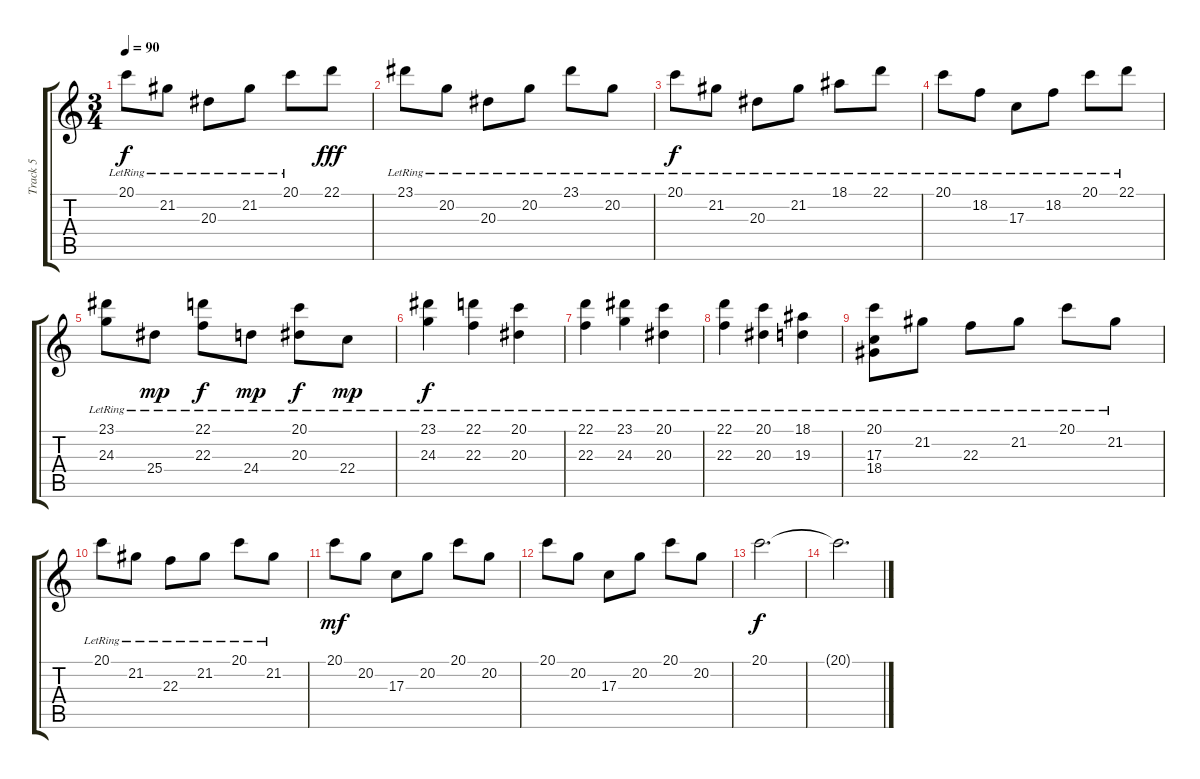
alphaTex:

\track ("Track 5" "Track 5") {instrument acousticgrandpiano}
\staff {score tabs}
\tuning (E4 B3 G3 D3 A2 E2) {hide}
\ts (3 4)
\tempo 90
\clef g2
\ks c
20.1{lr}.8{dy f} 21.2{lr}.8 20.3{lr}.8 21.2{lr}.8 20.1{lr}.8 22.1.8{dy fff} |
23.1{lr}.8 20.2{lr}.8 20.3{lr}.8 20.2{lr}.8 23.1{lr}.8 20.2{lr}.8 |
20.1{lr}.8{dy f} 21.2{lr}.8 20.3{lr}.8 21.2{lr}.8 18.1{lr}.8 22.1{lr}.8 |
20.1{lr}.8 18.2{lr}.8 17.3{lr}.8 18.2{lr}.8 20.1{lr}.8 22.1{lr}.8 |
(23.1{lr} 24.3{lr}).8 25.4{lr}.8{dy mp} (22.1{lr} 22.3{lr}).8{dy f} 24.4{lr}.8{dy mp} (20.1{lr} 20.3{lr}).8{dy f} 22.4{lr}.8{dy mp} |
(23.1{lr} 24.3{lr}).4{dy f} (22.1{lr} 22.3{lr}).4 (20.1{lr} 20.3{lr}).4 |
(22.1{lr} 22.3{lr}).4 (23.1{lr} 24.3{lr}).4 (20.1{lr} 20.3{lr}).4 |
(22.1{lr} 22.3{lr}).4 (20.1{lr} 20.3{lr}).4 (18.1{lr} 19.3{lr}).4 |
(20.1{lr} 17.3{lr} 18.4{lr}).8 21.2{lr}.8 22.3{lr}.8 21.2{lr}.8 20.1{lr}.8 21.2{lr}.8 |
20.1{lr}.8 21.2{lr}.8 22.3{lr}.8 21.2{lr}.8 20.1{lr}.8 21.2{lr}.8 |
20.1.8{dy mf} 20.2.8 17.3.8 20.2.8 20.1.8 20.2.8 |
20.1.8 20.2.8 17.3.8 20.2.8 20.1.8 20.2.8 |
20.1.2{d dy f} |
20.1{t}.2{d}
